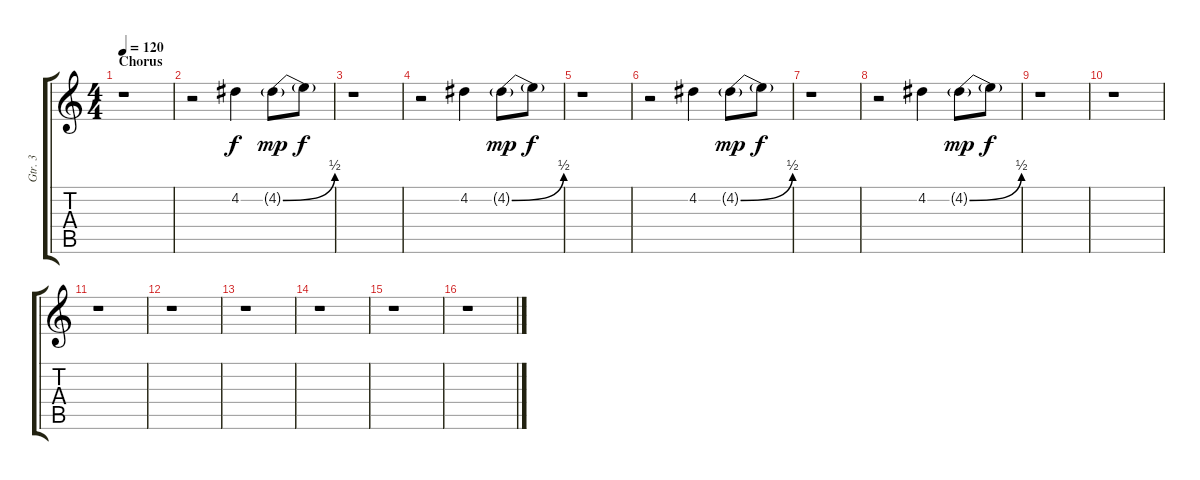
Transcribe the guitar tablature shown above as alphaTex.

\track ("Gtr. 3" "Gtr. 3") {instrument distortionguitar}
\staff {score tabs}
\tuning (E4 B3 G3 D3 A2 E2) {hide}
\ts (4 4)
\section ("" "Chorus")
\tempo 120
\clef g2
\ks c
r.1{dy f} |
r.2 4.2.4 4.2{be (bend 0 0 60 2) g}.8{dy mp} 4.2{t}.8{dy f} |
r.1 |
r.2 4.2.4 4.2{be (bend 0 0 60 2) g}.8{dy mp} 4.2{t}.8{dy f} |
r.1 |
r.2 4.2.4 4.2{be (bend 0 0 60 2) g}.8{dy mp} 4.2{t}.8{dy f} |
r.1 |
r.2 4.2.4 4.2{be (bend 0 0 60 2) g}.8{dy mp} 4.2{t}.8{dy f} |
r.1 |
r.1 |
r.1 |
r.1 |
r.1 |
r.1 |
r.1 |
r.1
